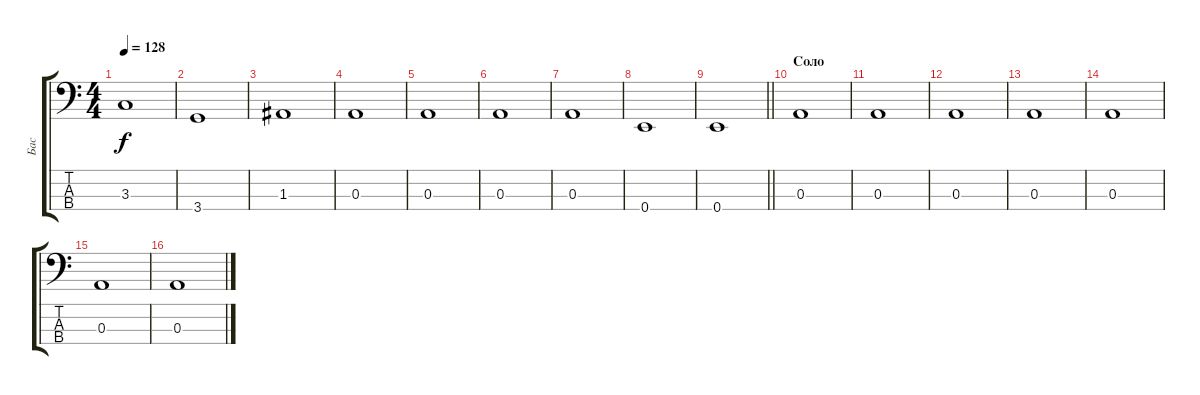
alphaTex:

\track ("Бас" "Бас") {instrument electricbassfinger}
\staff {score tabs}
\tuning (G2 D2 A1 E1) {hide}
\ts (4 4)
\tempo 128
\clef f4
\ks c
3.3.1{dy f} |
3.4.1 |
1.3.1 |
0.3.1 |
0.3.1 |
0.3.1 |
0.3.1 |
0.4.1 |
\barLineRight lightlight
0.4.1 |
\section ("" "Соло")
0.3.1 |
0.3.1 |
0.3.1 |
0.3.1 |
0.3.1 |
0.3.1 |
0.3.1
